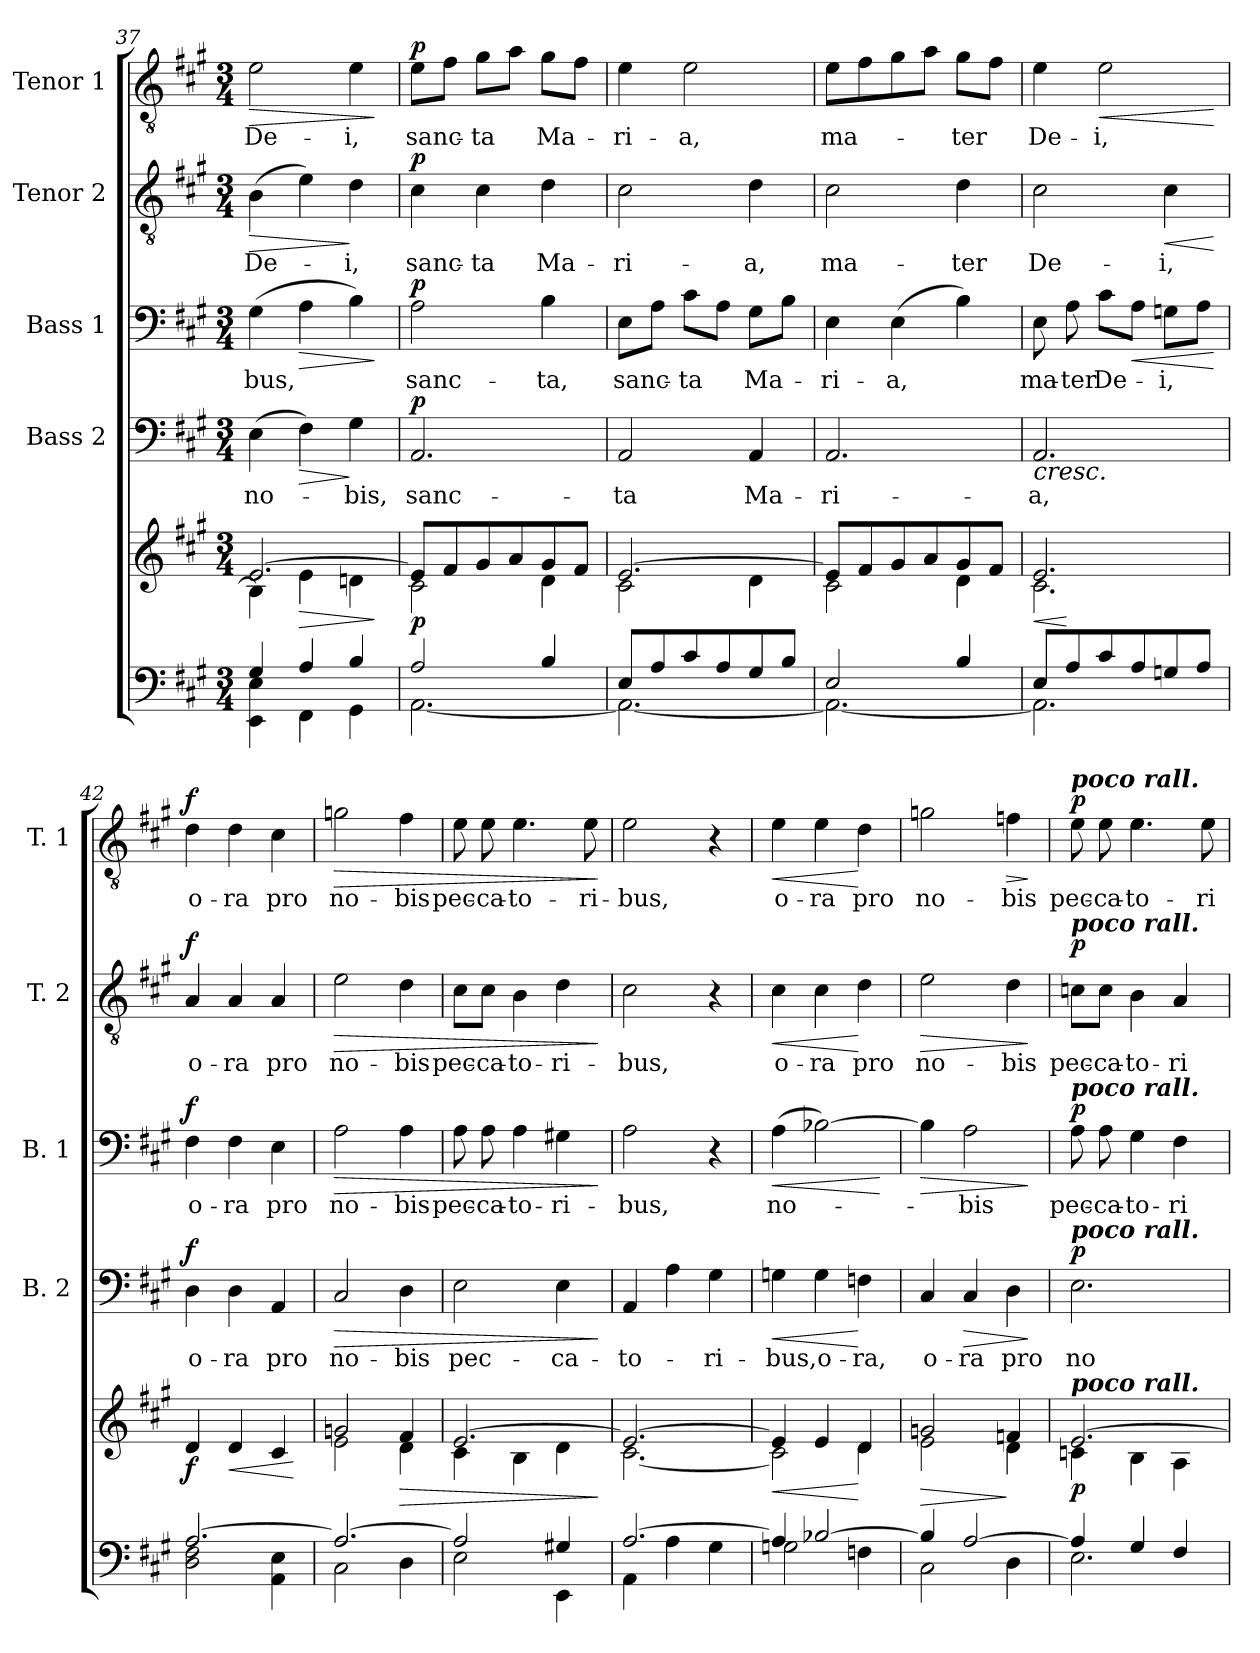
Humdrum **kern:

**kern	**kern	**dynam	**kern	**text	**dynam	**kern	**text	**dynam	**kern	**text	**dynam	**kern	**text	**dynam
*part5	*part5	*part5	*part4	*part4	*part4	*part3	*part3	*part3	*part2	*part2	*part2	*part1	*part1	*part1
*staff6	*staff5	*staff5/6	*staff4	*staff4	*staff4	*staff3	*staff3	*staff3	*staff2	*staff2	*staff2	*staff1	*staff1	*staff1
*	*	*	*I"Bass 2	*	*	*I"Bass 1	*	*	*I"Tenor 2	*	*	*I"Tenor 1	*	*
*	*	*	*I'B. 2	*	*	*I'B. 1	*	*	*I'T. 2	*	*	*I'T. 1	*	*
*clefF4	*clefG2	*	*clefF4	*	*	*clefF4	*	*	*clefGv2	*	*	*clefGv2	*	*
*k[f#c#g#]	*k[f#c#g#]	*	*k[f#c#g#]	*	*	*k[f#c#g#]	*	*	*k[f#c#g#]	*	*	*k[f#c#g#]	*	*
*A:	*A:	*	*A:	*	*	*A:	*	*	*A:	*	*	*A:	*	*
*M3/4	*M3/4	*	*M3/4	*	*	*M3/4	*	*	*M3/4	*	*	*M3/4	*	*
=37	=37	=37	=37	=37	=37	=37	=37	=37	=37	=37	=37	=37	=37	=37
*^	*^	*	*	*	*	*	*	*	*	*	*	*	*	*
!	!	!	!	!	!	!LO:LY:b	!	!	!LO:LY:b	!	!	!LO:LY:b	!LO:HP:b	!	!LO:LY:b	!LO:HP:b
4G#/	4EE\ 4E\	[>2.e/	4B\]	.	(>4E\	no-	.	(>4G#\	-bus,	.	(>4B\	De-	>	2e\	De-	>
!	!	!	!	!LO:HP:b	!	!	!LO:HP:b	!	!	!LO:HP:b	!	!	!	!	!	!
4A/	4FF#\	.	4e\	>	4F#\)	.	>	4A\	.	>	4e\)	.	.	.	.	.
!	!	!	!	!	!	!LO:LY:b	!	!	!	!	!	!LO:LY:b	!	!	!LO:LY:b	!
4B/	4GG#\	.	4dn\	.	4G#\	-bis,	]	4B\)	.	.	4d\	-i,	]	4e\	-i,	.
*v	*v	*	*	*	*	*	*	*	*	*	*	*	*	*	*	*
*	*v	*v	*	*	*	*	*	*	*	*	*	*	*	*	*
.	.	]	.	.	.	.	.	]	.	.	.	.	.	]
=38	=38	=38	=38	=38	=38	=38	=38	=38	=38	=38	=38	=38	=38	=38
*^	*^	*	*	*	*	*	*	*	*	*	*	*	*	*
!	!	!	!	!LO:DY:b	!	!LO:LY:b	!LO:DY:a	!	!LO:LY:b	!LO:DY:a	!	!LO:LY:b	!LO:DY:a	!	!LO:LY:b	!LO:DY:a
2A/	[<2.AA\	8e/L]	2c#\	p	2.AA/	sanc-	p	2A\	sanc-	p	4c#\	sanc-	p	8e\L	sanc-	p
.	.	8f#/	.	.	.	.	.	.	.	.	.	.	.	8f#\J	.	.
!	!	!	!	!	!	!	!	!	!	!	!	!LO:LY:b	!	!	!LO:LY:b	!
.	.	8g#/	.	.	.	.	.	.	.	.	4c#\	-ta	.	8g#\L	-ta	.
.	.	8a/	.	.	.	.	.	.	.	.	.	.	.	8a\J	.	.
!	!	!	!	!	!	!	!	!	!LO:LY:b	!	!	!LO:LY:b	!	!	!LO:LY:b	!
4B/	.	8g#/	4d\	.	.	.	.	4B\	-ta,	.	4d\	Ma-	.	8g#\L	Ma-	.
.	.	8f#/J	.	.	.	.	.	.	.	.	.	.	.	8f#\J	.	.
!!LO:LB:g=z
=39	=39	=39	=39	=39	=39	=39	=39	=39	=39	=39	=39	=39	=39	=39	=39	=39
!	!	!	!	!	!	!LO:LY:b	!	!	!LO:LY:b	!	!	!LO:LY:b	!	!	!LO:LY:b	!
8E/L	2.AA\_	[>2.e/	2c#\	.	2AA/	-ta	.	8E\L	sanc-	.	2c#\	-ri-	.	4e\	-ri-	.
8A/	.	.	.	.	.	.	.	8A\J	.	.	.	.	.	.	.	.
!	!	!	!	!	!	!	!	!	!LO:LY:b	!	!	!	!	!	!LO:LY:b	!
8c#/	.	.	.	.	.	.	.	8c#\L	-ta	.	.	.	.	2e\	-a,	.
8A/	.	.	.	.	.	.	.	8A\J	.	.	.	.	.	.	.	.
!	!	!	!	!	!	!LO:LY:b	!	!	!LO:LY:b	!	!	!LO:LY:b	!	!	!	!
8G#/	.	.	4d\	.	4AA/	Ma-	.	8G#\L	Ma-	.	4d\	-a,	.	.	.	.
8B/J	.	.	.	.	.	.	.	8B\J	.	.	.	.	.	.	.	.
=40	=40	=40	=40	=40	=40	=40	=40	=40	=40	=40	=40	=40	=40	=40	=40	=40
!	!	!	!	!	!	!LO:LY:b	!	!	!LO:LY:b	!	!	!LO:LY:b	!	!	!LO:LY:b	!
2E/	2.AA\_	8e/L]	2c#\	.	2.AA/	-ri-	.	4E\	-ri-	.	2c#\	ma-	.	8e\L	ma-	.
.	.	8f#/	.	.	.	.	.	.	.	.	.	.	.	8f#\	.	.
!	!	!	!	!	!	!	!	!	!LO:LY:b	!	!	!	!	!	!	!
.	.	8g#/	.	.	.	.	.	(>4E\	-a,	.	.	.	.	8g#\	.	.
.	.	8a/	.	.	.	.	.	.	.	.	.	.	.	8a\J	.	.
!	!	!	!	!	!	!	!	!	!	!	!	!LO:LY:b	!	!	!LO:LY:b	!
4B/	.	8g#/	4d\	.	.	.	.	4B\)	.	.	4d\	-ter	.	8g#\L	-ter	.
.	.	8f#/J	.	.	.	.	.	.	.	.	.	.	.	8f#\J	.	.
=41	=41	=41	=41	=41	=41	=41	=41	=41	=41	=41	=41	=41	=41	=41	=41	=41
!	!	!	!	!LO:HP:b	!	!LO:LY:b	!LO:HP:b	!	!LO:LY:b	!	!	!LO:LY:b	!	!	!LO:LY:b	!
8E/L	2.AA\]	2.e/	2.c#\	<	2.AA/	-a,	<	8E\	ma-	.	2c#\	De-	.	4e\	De-	.
!	!	!	!	!	!	!	!	!	!LO:LY:b	!	!	!	!	!	!	!
8A/	.	.	.	[	.	.	.	8A\	-ter	.	.	.	.	.	.	.
!	!	!	!	!	!	!	!	!	!LO:LY:b	!	!	!	!	!	!LO:LY:b	!LO:HP:b
8c#/	.	.	.	.	.	.	.	8c#\L	De-	.	.	.	.	2e\	-i,	<
!	!	!	!	!	!	!	!	!	!	!LO:HP:b	!	!	!	!	!	!
8A/	.	.	.	.	.	.	.	8A\J	.	<	.	.	.	.	.	.
!	!	!	!	!	!	!	!	!	!LO:LY:b	!	!	!LO:LY:b	!LO:HP:b	!	!	!
8Gn/	.	.	.	.	.	.	.	8Gn\L	-i,	.	4c#\	-i,	<	.	.	.
8A/J	.	.	.	.	.	.	.	8A\J	.	.	.	.	.	.	.	.
*v	*v	*	*	*	*	*	*	*	*	*	*	*	*	*	*	*
*	*v	*v	*	*	*	*	*	*	*	*	*	*	*	*	*
.	.	.	.	.	.	.	.	[	.	.	[	.	.	[
=42	=42	=42	=42	=42	=42	=42	=42	=42	=42	=42	=42	=42	=42	=42
*^	*	*	*	*	*	*	*	*	*	*	*	*	*	*
!	!	!	!LO:DY:b	!	!LO:LY:b	!LO:DY:a	!	!LO:LY:b	!LO:DY:a	!	!LO:LY:b	!LO:DY:a	!	!LO:LY:b	!LO:DY:a
[>2.A/	2D\ 2F#\	4d/	f	4D\	o-	f	4F#\	o-	f	4A/	o-	f	4d\	o-	f
!	!	!	!LO:HP:b	!	!LO:LY:b	!	!	!LO:LY:b	!	!	!LO:LY:b	!	!	!LO:LY:b	!
.	.	4d/	<	4D\	-ra	[	4F#\	-ra	.	4A/	-ra	.	4d\	-ra	.
!	!	!	!	!	!LO:LY:b	!	!	!LO:LY:b	!	!	!LO:LY:b	!	!	!LO:LY:b	!
.	4AA\ 4E\	4c#/	.	4AA/	pro	.	4E\	pro	.	4A/	pro	.	4c#\	pro	.
*v	*v	*	*	*	*	*	*	*	*	*	*	*	*	*	*
.	.	[	.	.	.	.	.	.	.	.	.	.	.	.
=43	=43	=43	=43	=43	=43	=43	=43	=43	=43	=43	=43	=43	=43	=43
*^	*^	*	*	*	*	*	*	*	*	*	*	*	*	*
!	!	!	!	!	!	!LO:LY:b	!LO:HP:b	!	!LO:LY:b	!LO:HP:b	!	!LO:LY:b	!LO:HP:b	!	!LO:LY:b	!LO:HP:b
2.A/_	2C#\	2gn/	2e\	.	2C#/	no-	>	2A\	no-	>	2e\	no-	>	2gn\	no-	>
!	!	!	!	!LO:HP:b	!	!LO:LY:b	!	!	!LO:LY:b	!	!	!LO:LY:b	!	!	!LO:LY:b	!
.	4D\	4f#/	4d\	>	4D\	-bis	.	4A\	-bis	.	4d\	-bis	.	4f#\	-bis	.
!!LO:PB:g=z
=44	=44	=44	=44	=44	=44	=44	=44	=44	=44	=44	=44	=44	=44	=44	=44	=44
!	!	!	!	!	!	!LO:LY:b	!	!	!LO:LY:b	!	!	!LO:LY:b	!	!	!LO:LY:b	!
2A/]	2E\	[>2.e/	4c#\	.	2E\	pec-	.	8A\	pec-	.	8c#\L	pec-	.	8e\	pec-	.
!	!	!	!	!	!	!	!	!	!LO:LY:b	!	!	!LO:LY:b	!	!	!LO:LY:b	!
.	.	.	.	.	.	.	.	8A\	-ca-	.	8c#\J	-ca-	.	8e\	-ca-	.
!	!	!	!	!	!	!	!	!	!LO:LY:b	!	!	!LO:LY:b	!	!	!LO:LY:b	!
.	.	.	4B\	.	.	.	.	4A\	-to-	.	4B\	-to-	.	4.e\	-to-	.
!	!	!	!	!	!	!LO:LY:b	!	!	!LO:LY:b	!	!	!LO:LY:b	!	!	!	!
4G#X/	4EE\	.	4d\	.	4E\	-ca-	.	4G#X\	-ri-	.	4d\	-ri-	.	.	.	.
!	!	!	!	!	!	!	!	!	!	!	!	!	!	!	!LO:LY:b	!
.	.	.	.	.	.	.	.	.	.	.	.	.	.	8e\	-ri-	.
*v	*v	*	*	*	*	*	*	*	*	*	*	*	*	*	*	*
*	*v	*v	*	*	*	*	*	*	*	*	*	*	*	*	*
.	.	]	.	.	]	.	.	]	.	.	]	.	.	]
=45	=45	=45	=45	=45	=45	=45	=45	=45	=45	=45	=45	=45	=45	=45
*^	*^	*	*	*	*	*	*	*	*	*	*	*	*	*
!	!	!	!	!	!	!LO:LY:b	!	!	!LO:LY:b	!	!	!LO:LY:b	!	!	!LO:LY:b	!
[>2.A/	4AA\	2.e/_	[<2.c#\	.	4AA/	-to-	.	2A\	-bus,	.	2c#\	-bus,	.	2e\	-bus,	.
.	4A\	.	.	.	4A\	.	.	.	.	.	.	.	.	.	.	.
!	!	!	!	!	!	!LO:LY:b	!	!	!	!	!	!	!	!	!	!
.	4G#\	.	.	.	4G#\	-ri-	.	4r	.	.	4r	.	.	4r	.	.
=46	=46	=46	=46	=46	=46	=46	=46	=46	=46	=46	=46	=46	=46	=46	=46	=46
!	!	!	!	!LO:HP:b	!	!LO:LY:b	!LO:HP:b	!	!LO:LY:b	!LO:HP:b	!	!LO:LY:b	!LO:HP:b	!	!LO:LY:b	!LO:HP:b
4A/]	2Gn\	4e/]	2c#\]	<	4Gn\	-bus,	<	(>4A\	no-	<	4c#\	o-	<	4e\	o-	<
!	!	!	!	!	!	!LO:LY:b	!	!	!	!	!	!LO:LY:b	!	!	!LO:LY:b	!
[>2B-X/	.	4e/	.	.	4G\	o-	.	[2B-X\)	.	.	4c#\	-ra	.	4e\	-ra	.
!	!	!	!	!	!	!LO:LY:b	!	!	!	!	!	!LO:LY:b	!	!	!LO:LY:b	!
.	4Fn\	4d/	4d\	[	4Fn\	-ra,	[	.	.	.	4d\	pro	[	4d\	pro	[
*v	*v	*	*	*	*	*	*	*	*	*	*	*	*	*	*	*
*	*v	*v	*	*	*	*	*	*	*	*	*	*	*	*	*
.	.	.	.	.	.	.	.	[	.	.	.	.	.	.
=47	=47	=47	=47	=47	=47	=47	=47	=47	=47	=47	=47	=47	=47	=47
*^	*	*	*	*	*	*	*	*	*	*	*	*	*	*
!	!	!	!LO:HP:b	!	!LO:LY:b	!	!	!	!LO:HP:b	!	!LO:LY:b	!LO:HP:b	!	!LO:LY:b	!
*	*	*^	*	*	*	*	*	*	*	*	*	*	*	*	*
4B-/]	2C#\	2gn/	2e\	>	4C#/	o-	.	4B-\]	.	>	2e\	no-	>	2gn\	no-	.
!	!	!	!	!	!	!LO:LY:b	!LO:HP:b	!	!LO:LY:b	!	!	!	!	!	!	!
[>2A/	.	.	.	.	4C#/	-ra	>	2A\	-bis	.	.	.	.	.	.	.
!	!	!	!	!	!	!LO:LY:b	!	!	!	!	!	!LO:LY:b	!	!	!LO:LY:b	!LO:HP:b
.	4D\	4fn/	4d\	]	4D\	pro	.	.	.	.	4d\	-bis	.	4fn\	-bis	>
*v	*v	*	*	*	*	*	*	*	*	*	*	*	*	*	*	*
*	*v	*v	*	*	*	*	*	*	*	*	*	*	*	*	*
.	.	.	.	.	]	.	.	]	.	.	]	.	.	]
=48	=48	=48	=48	=48	=48	=48	=48	=48	=48	=48	=48	=48	=48	=48
*^	*^	*	*	*	*	*	*	*	*	*	*	*	*	*
!	!	!	!	!	!	!	!	!	!	!	!	!	!	!LO:TX:a:Bi:t=poco rall.	!	!
!	!	!	!	!	!	!	!	!	!	!	!LO:TX:a:Bi:t=poco rall.	!	!	!	!	!
!	!	!	!	!	!	!	!	!LO:TX:a:Bi:t=poco rall.	!	!	!	!	!	!	!	!
!	!	!	!	!	!LO:TX:a:Bi:t=poco rall.	!	!	!	!	!	!	!	!	!	!	!
!	!	!LO:TX:a:Bi:t=poco rall.	!	!	!	!	!	!	!	!	!	!	!	!	!	!
!	!	!	!	!LO:DY:b	!	!LO:LY:b	!LO:DY:a	!	!LO:LY:b	!LO:DY:a	!	!LO:LY:b	!LO:DY:a	!	!LO:LY:b	!LO:DY:a
4A/]	2.E\	[>2.e/	4cn\	p	2.E\	no-	p	8A\	pec-	p	8cn\L	pec-	p	8e\	pec-	p
!	!	!	!	!	!	!	!	!	!LO:LY:b	!	!	!LO:LY:b	!	!	!LO:LY:b	!
.	.	.	.	.	.	.	.	8A\	-ca-	.	8c\J	-ca-	.	8e\	-ca-	.
!	!	!	!	!	!	!	!	!	!LO:LY:b	!	!	!LO:LY:b	!	!	!LO:LY:b	!
4G#/	.	.	4B\	.	.	.	.	4G#\	-to-	.	4B\	-to-	.	4.e\	-to-	.
!	!	!	!	!	!	!	!	!	!LO:LY:b	!	!	!LO:LY:b	!	!	!	!
4F#/	.	.	4A\	.	.	.	.	4F#\	-ri-	.	4A/	-ri-	.	.	.	.
!	!	!	!	!	!	!	!	!	!	!	!	!	!	!	!LO:LY:b	!
.	.	.	.	.	.	.	.	.	.	.	.	.	.	8e\	-ri-	.
*v	*v	*	*	*	*	*	*	*	*	*	*	*	*	*	*	*
*	*v	*v	*	*	*	*	*	*	*	*	*	*	*	*	*
=	=	=	=	=	=	=	=	=	=	=	=	=	=	=
*-	*-	*-	*-	*-	*-	*-	*-	*-	*-	*-	*-	*-	*-	*-
